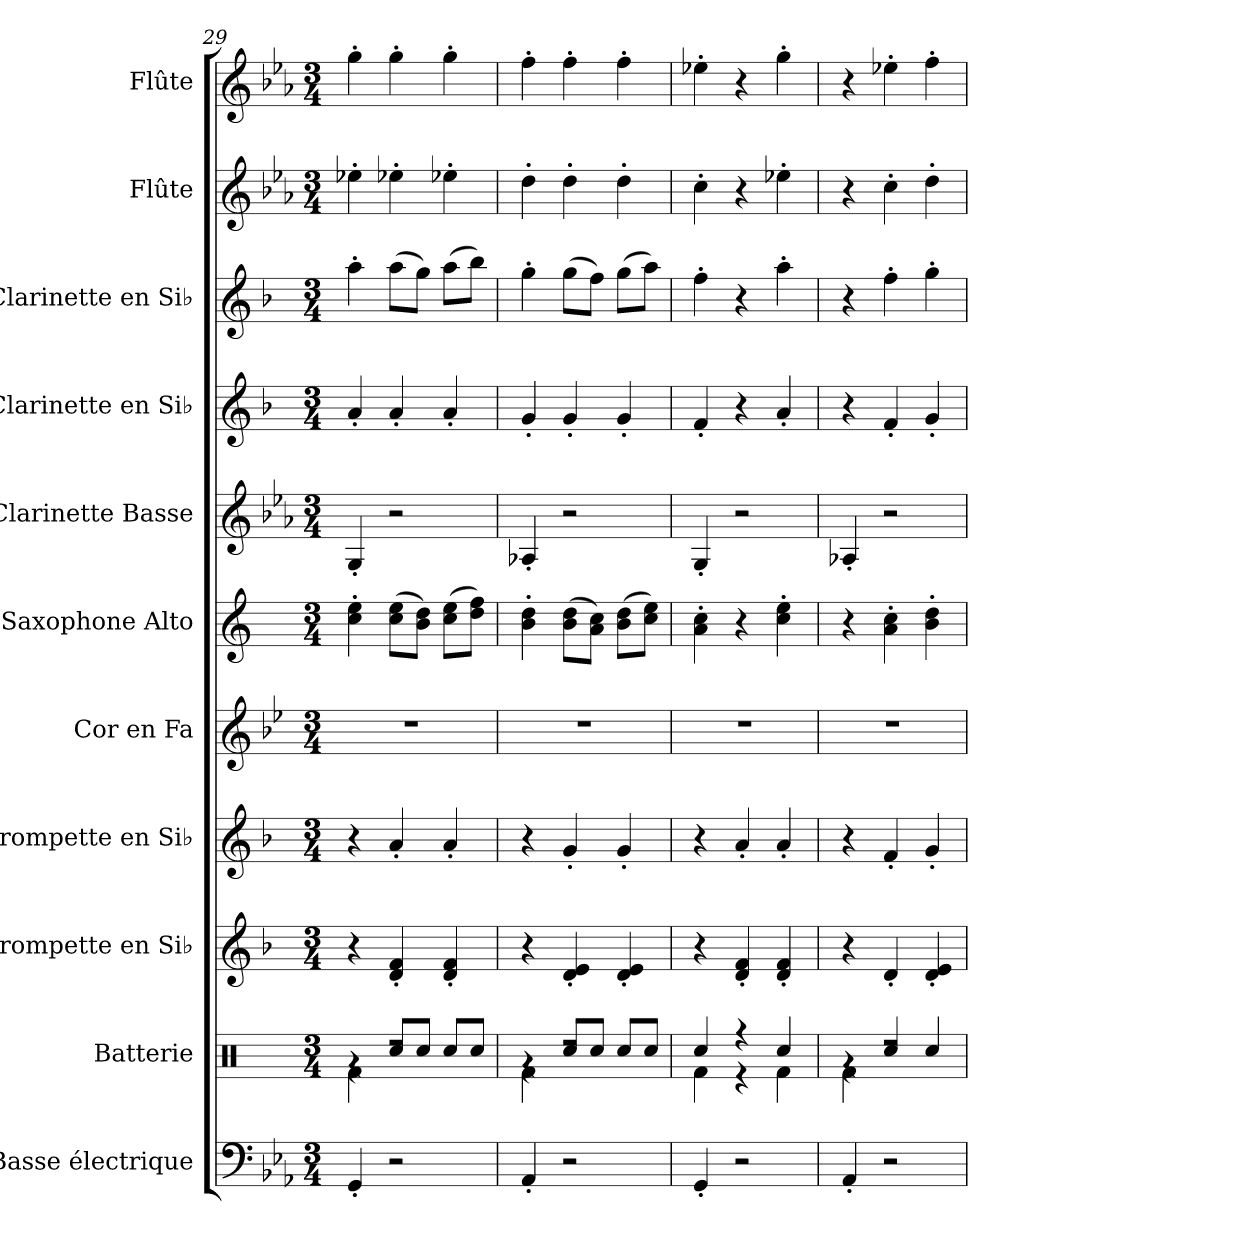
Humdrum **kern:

**kern	**kern	**kern	**kern	**kern	**kern	**kern	**kern	**kern	**kern	**kern
*part11	*part10	*part9	*part8	*part7	*part6	*part5	*part4	*part3	*part2	*part1
*staff11	*staff10	*staff9	*staff8	*staff7	*staff6	*staff5	*staff4	*staff3	*staff2	*staff1
*I"Basse électrique	*I"Batterie	*I"Trompette en Si♭	*I"Trompette en Si♭	*I"Cor en Fa	*I"Saxophone Alto	*I"Clarinette Basse	*I"Clarinette en Si♭	*I"Clarinette en Si♭	*I"Flûte	*I"Flûte
*I'B. él.	*I'Batt.	*I'Tromp. Si♭	*I'Tromp. Si♭	*I'Cor Fa	*I'Sax. A.	*I'Cl. basse	*I'Clar. Si♭	*I'Clar. Si♭	*I'Fl.	*I'Fl.
*clefF4	*clefX	*clefG2	*clefG2	*clefG2	*clefG2	*clefG2	*clefG2	*clefG2	*clefG2	*clefG2
*ITrd7c12	*	*ITrd1c2	*ITrd1c2	*ITrd4c7	*ITrd5c9	*ITrd8c14	*ITrd1c2	*ITrd1c2	*	*
*k[b-e-a-]	*k[]	*k[b-e-a-]	*k[b-e-a-]	*k[b-e-a-]	*k[b-e-a-]	*k[b-e-a-]	*k[b-e-a-]	*k[b-e-a-]	*k[b-e-a-]	*k[b-e-a-]
*M3/4	*M3/4	*M3/4	*M3/4	*M3/4	*M3/4	*M3/4	*M3/4	*M3/4	*M3/4	*M3/4
=29	=29	=29	=29	=29	=29	=29	=29	=29	=29	=29
*	*^	*	*	*	*	*	*	*	*	*
4GGG'/	4rg	4Rf\	4r	4r	2.r	4e-\' 4g\'	4GG'/	4g'/	4gg'\	4ee-X'\	4gg'\
2r	8Rcc/L	2rdd	4c/' 4e-/'	4g'/	.	(8e-\ 8g\L	2r	4g'/	(8gg\L	4ee-X'\	4gg'\
.	8Rcc/J	.	.	.	.	8d\ 8f\J)	.	.	8ff\J)	.	.
.	8Rcc/L	.	4c/' 4e-/'	4g'/	.	(8e-\ 8g\L	.	4g'/	(8gg\L	4ee-X'\	4gg'\
.	8Rcc/J	.	.	.	.	8f\ 8a-\J)	.	.	8aa-\J)	.	.
=30	=30	=30	=30	=30	=30	=30	=30	=30	=30	=30	=30
4AAA-'/	4rg	4Rf\	4r	4r	2.r	4d\' 4f\'	4AA-X'/	4f'/	4ff'\	4dd'\	4ff'\
2r	8Rcc/L	2rdd	4c/' 4d/'	4f'/	.	(8d\ 8f\L	2r	4f'/	(8ff\L	4dd'\	4ff'\
.	8Rcc/J	.	.	.	.	8c\ 8e-\J)	.	.	8ee-\J)	.	.
.	8Rcc/L	.	4c/' 4d/'	4f'/	.	(8d\ 8f\L	.	4f'/	(8ff\L	4dd'\	4ff'\
.	8Rcc/J	.	.	.	.	8e-\ 8g\J)	.	.	8gg\J)	.	.
=31	=31	=31	=31	=31	=31	=31	=31	=31	=31	=31	=31
4GGG'/	4Rcc/	4Rf\	4r	4r	2.r	4c\' 4e-\'	4GG'/	4e-'/	4ee-'\	4cc'\	4ee-X'\
2r	4r	4r	4c/' 4e-/'	4g'/	.	4r	2r	4r	4r	4r	4r
.	4Rcc/	4Rf\	4c/' 4e-/'	4g'/	.	4e-\' 4g\'	.	4g'/	4gg'\	4ee-X'\	4gg'\
!!LO:PB:g=z
=32	=32	=32	=32	=32	=32	=32	=32	=32	=32	=32	=32
4AAA-'/	4rg	4Rf\	4r	4r	2.r	4r	4AA-X'/	4r	4r	4r	4r
2r	4Rcc/	2rdd	4c'/	4e-'/	.	4c\' 4e-\'	2r	4e-'/	4ee-'\	4cc'\	4ee-X'\
.	4Rcc/	.	4c/' 4d/'	4f'/	.	4d\' 4f\'	.	4f'/	4ff'\	4dd'\	4ff'\
*	*v	*v	*	*	*	*	*	*	*	*	*
=	=	=	=	=	=	=	=	=	=	=
*-	*-	*-	*-	*-	*-	*-	*-	*-	*-	*-
